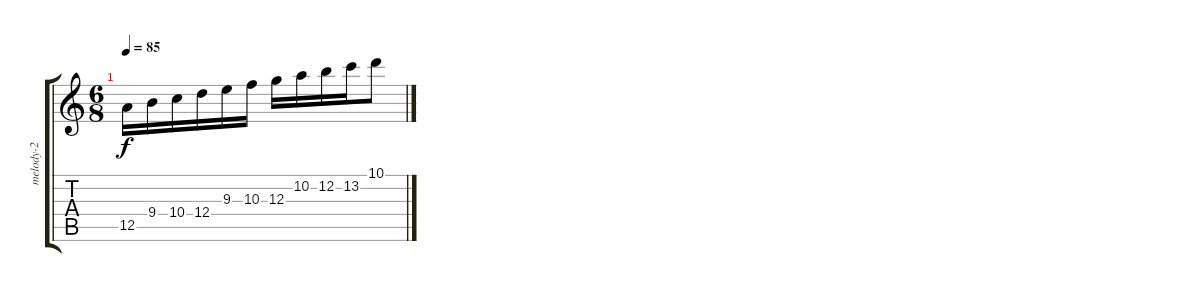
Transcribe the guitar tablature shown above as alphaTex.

\track ("melody-2" "melody-2") {instrument acousticguitarnylon}
\staff {score tabs}
\tuning (E4 B3 G3 D3 A2 E2) {hide}
\ts (6 8)
\tempo 85
\clef g2
\ks c
12.5.16{dy f} 9.4.16 10.4.16 12.4.16 9.3.16 10.3.16 12.3.16 10.2.16 12.2.16 13.2.16 10.1.8
